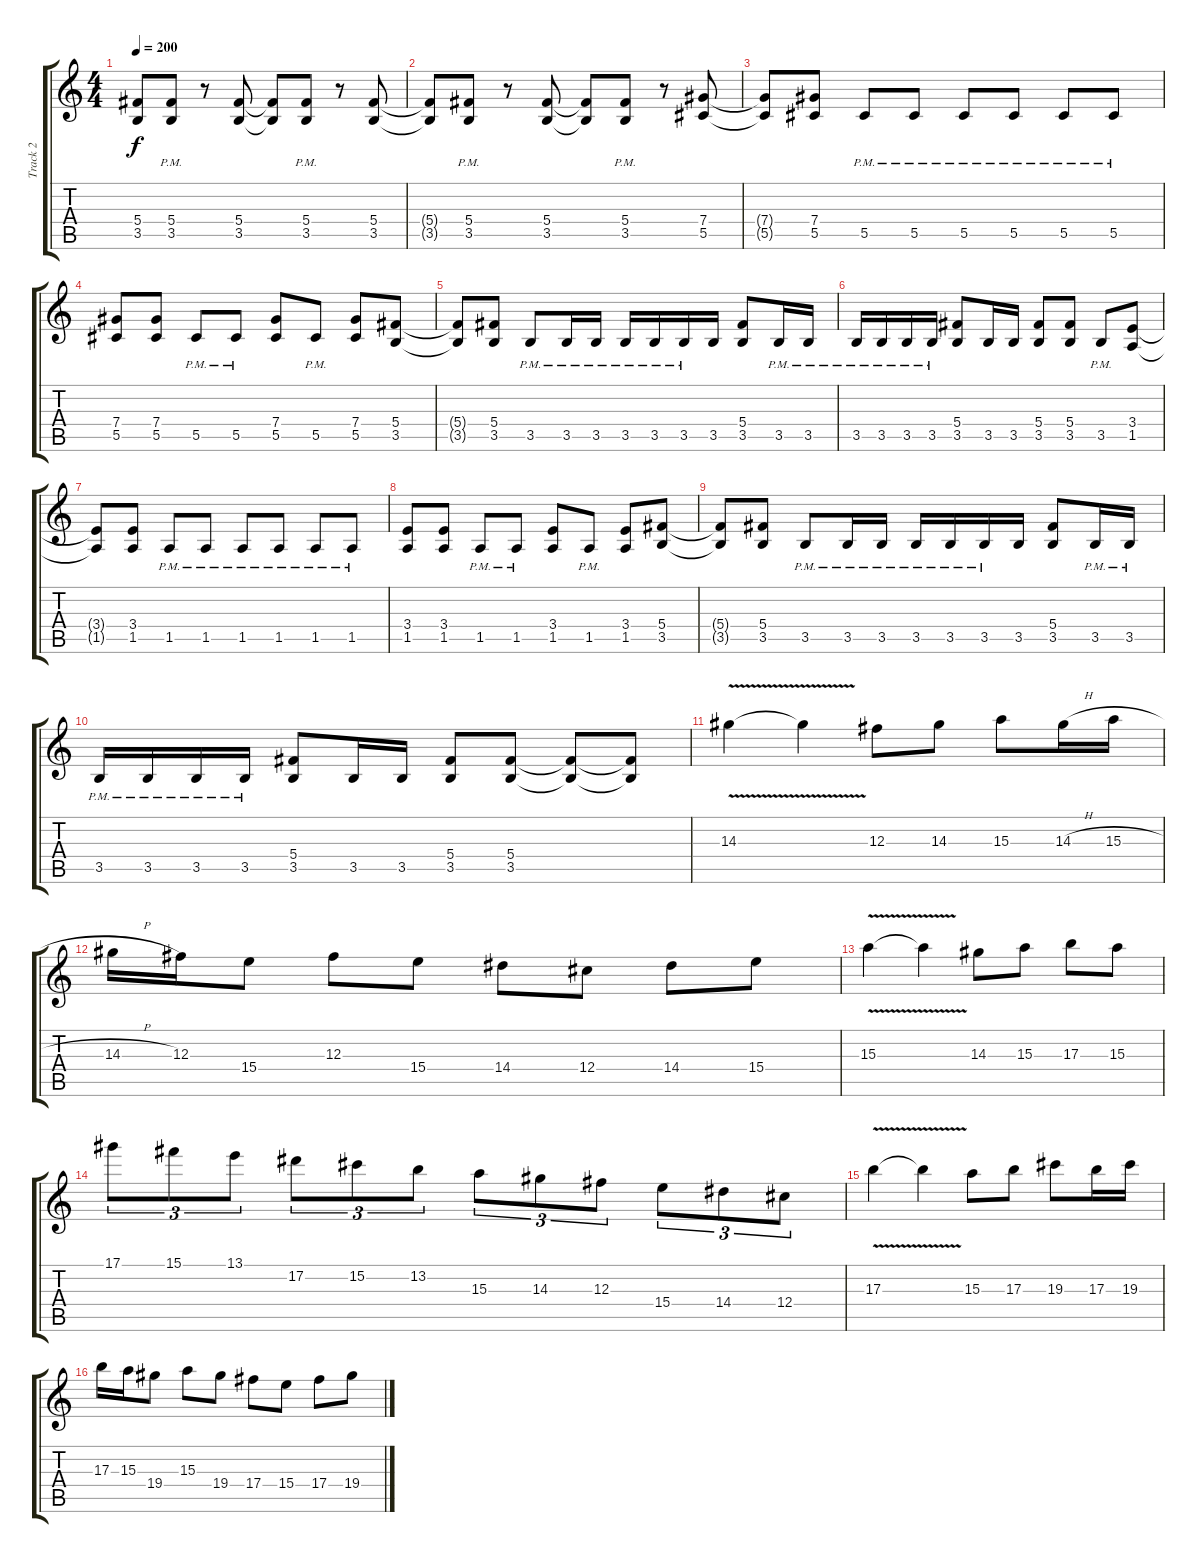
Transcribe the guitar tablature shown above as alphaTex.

\track ("Track 2" "Track 2") {instrument distortionguitar}
\staff {score tabs}
\tuning (Eb4 Bb3 Gb3 Db3 Ab2 Db2) {hide}
\ts (4 4)
\tempo 200
\clef g2
\ks c
(5.4{t} 3.5{t}).8{dy f} (5.4{pm} 3.5{pm}).8 r.8 (5.4 3.5).8 (5.4{t} 3.5{t}).8 (5.4{pm} 3.5{pm}).8 r.8 (5.4 3.5).8 |
(5.4{t} 3.5{t}).8 (5.4{pm} 3.5{pm}).8 r.8 (5.4 3.5).8 (5.4{t} 3.5{t}).8 (5.4{pm} 3.5{pm}).8 r.8 (7.4 5.5).8 |
(7.4{t} 5.5{t}).8 (7.4 5.5).8 5.5{pm}.8 5.5{pm}.8 5.5{pm}.8 5.5{pm}.8 5.5{pm}.8 5.5{pm}.8 |
(7.4 5.5).8 (7.4 5.5).8 5.5{pm}.8 5.5{pm}.8 (7.4 5.5).8 5.5{pm}.8 (7.4 5.5).8 (5.4 3.5).8 |
(5.4{t} 3.5{t}).8 (5.4 3.5).8 3.5{pm}.8 3.5{pm}.16 3.5{pm}.16 3.5{pm}.16 3.5{pm}.16 3.5{pm}.16 3.5.16 (5.4 3.5).8 3.5{pm}.16 3.5{pm}.16 |
3.5{pm}.16 3.5{pm}.16 3.5{pm}.16 3.5{pm}.16 (5.4 3.5).8 3.5.16 3.5.16 (5.4 3.5).8 (5.4 3.5).8 3.5{pm}.8 (3.4 1.5).8 |
(3.4{t} 1.5{t}).8 (3.4 1.5).8 1.5{pm}.8 1.5{pm}.8 1.5{pm}.8 1.5{pm}.8 1.5{pm}.8 1.5{pm}.8 |
(3.4 1.5).8 (3.4 1.5).8 1.5{pm}.8 1.5{pm}.8 (3.4 1.5).8 1.5{pm}.8 (3.4 1.5).8 (5.4 3.5).8 |
(5.4{t} 3.5{t}).8 (5.4 3.5).8 3.5{pm}.8 3.5{pm}.16 3.5{pm}.16 3.5{pm}.16 3.5{pm}.16 3.5{pm}.16 3.5.16 (5.4 3.5).8 3.5{pm}.16 3.5{pm}.16 |
3.5{pm}.16 3.5{pm}.16 3.5{pm}.16 3.5{pm}.16 (5.4 3.5).8 3.5.16 3.5.16 (5.4 3.5).8 (5.4 3.5).8 (5.4{t} 3.5{t}).8 (5.4{t} 3.5{t}).8 |
14.3{v}.4 14.3{t}.4 12.3.8 14.3.8 15.3.8 14.3{h}.16 15.3{h}.16 |
14.3{h}.16 12.3.16 15.4.8 12.3.8 15.4.8 14.4.8 12.4.8 14.4.8 15.4.8 |
15.3{v}.4 15.3{t}.4 14.3.8 15.3.8 17.3.8 15.3.8 |
17.1.8{tu (3 2)} 15.1.8{tu (3 2)} 13.1.8{tu (3 2)} 17.2.8{tu (3 2)} 15.2.8{tu (3 2)} 13.2.8{tu (3 2)} 15.3.8{tu (3 2)} 14.3.8{tu (3 2)} 12.3.8{tu (3 2)} 15.4.8{tu (3 2)} 14.4.8{tu (3 2)} 12.4.8{tu (3 2)} |
17.3{v}.4 17.3{t}.4 15.3.8 17.3.8 19.3.8 17.3.16 19.3.16 |
17.3.16 15.3.16 19.4.8 15.3.8 19.4.8 17.4.8 15.4.8 17.4.8 19.4.8
